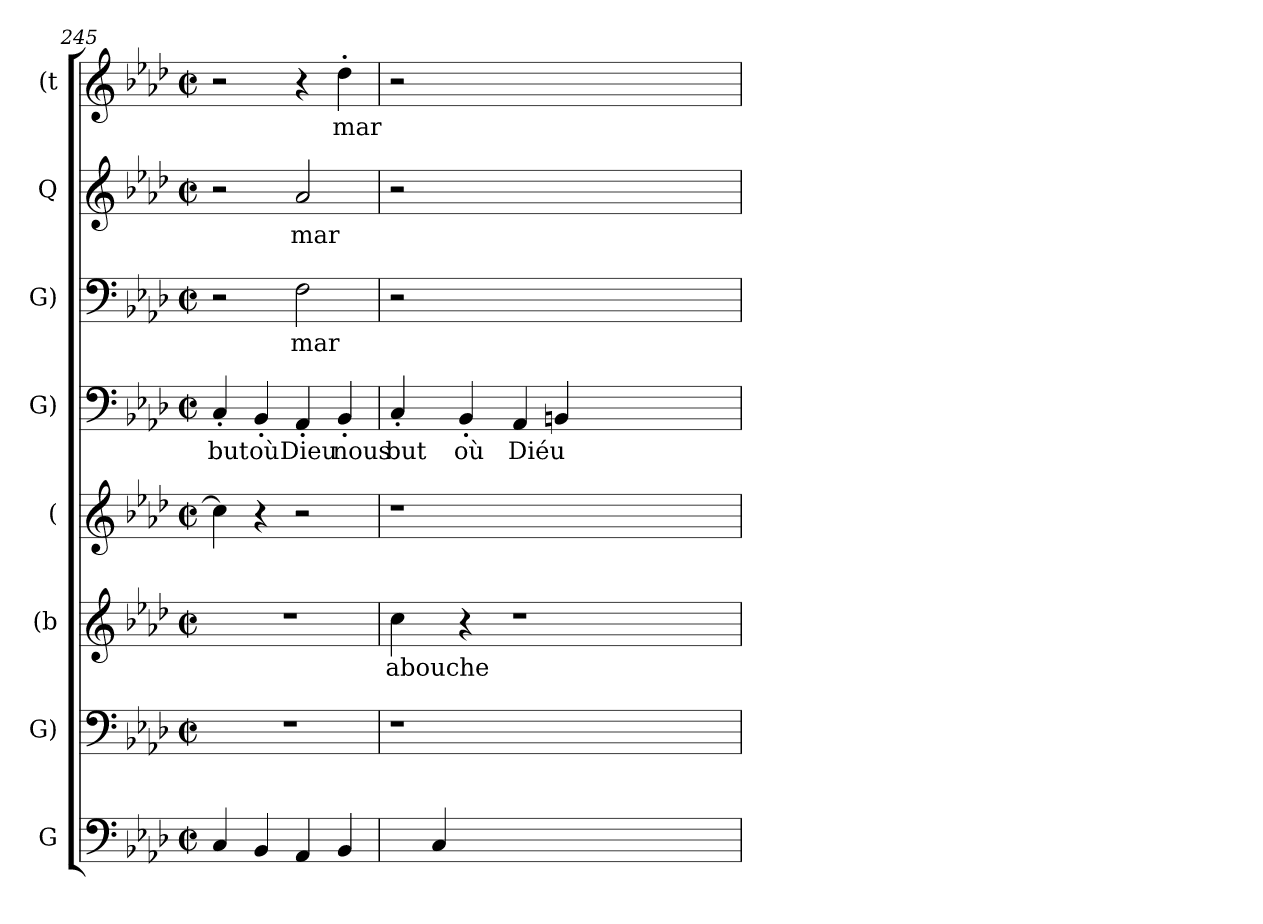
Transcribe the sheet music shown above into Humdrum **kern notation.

**kern	**kern	**kern	**text	**kern	**kern	**text	**kern	**text	**kern	**text	**kern	**text
*part8	*part7	*part6	*part6	*part5	*part4	*part4	*part3	*part3	*part2	*part2	*part1	*part1
*staff8	*staff7	*staff6	*staff6	*staff5	*staff4	*staff4	*staff3	*staff3	*staff2	*staff2	*staff1	*staff1
*I"G	*I"G)	*I"(b	*	*I"(	*I"G)	*	*I"G)	*	*I"Q	*	*I"(t	*
*clefF4	*clefF4	*clefG2	*	*clefG2	*clefF4	*	*clefF4	*	*clefG2	*	*clefG2	*
*k[b-e-a-d-]	*k[b-e-a-d-]	*k[b-e-a-d-]	*	*k[b-e-a-d-]	*k[b-e-a-d-]	*	*k[b-e-a-d-]	*	*k[b-e-a-d-]	*	*k[b-e-a-d-]	*
*M2/2	*M2/2	*M2/2	*	*M2/2	*M2/2	*	*M2/2	*	*M2/2	*	*M2/2	*
*met(c|)	*met(c|)	*met(c|)	*	*met(c|)	*met(c|)	*	*met(c|)	*	*met(c|)	*	*met(c|)	*
=245	=245	=245	=245	=245	=245	=245	=245	=245	=245	=245	=245	=245
4Ci/	1r	1r	.	4cci\]	4C'<i/	but	2r	.	2r	.	2r	.
4BB-i/	.	.	.	4r	4BB-'<i/	où	.	.	.	.	.	.
4AA-i/	.	.	.	2r	4AA-'<i/	Dieu	2Fi\	mar-	2a-i/	mar-	4r	.
4BB-i/	.	.	.	.	4BB-'<i/	nous	.	.	.	.	4dd-'>i\	mar-
!!LO:PB:g=z
=246	=246	=246	=246	=246	=246	=246	=246	=246	=246	=246	=246	=246
4ryy	1r	4cci\	abouche	1r	4C'<i/	but	2r	.	2r	.	2r	.
4Ci/	.	8ryy	.	.	8ryy	.	.	.	.	.	.	.
.	.	4r	.	.	4BB-'<i/	où	.	.	.	.	.	.
2ryy	.	.	.	.	.	.	2ryy	.	2ryy	.	2ryy	.
.	.	1r	.	.	4AA-i/	Diéu	.	.	.	.	.	.
.	.	.	.	.	4BBj/	.	.	.	.	.	.	.
1ryy	1ryy	.	.	1ryy	.	.	1ryy	.	1ryy	.	1ryy	.
.	.	.	.	.	8ryy	.	.	.	.	.	.	.
.	.	.	.	.	2.ryy	.	.	.	.	.	.	.
.	.	4.ryy	.	.	.	.	.	.	.	.	.	.
=	=	=	=	=	=	=	=	=	=	=	=	=
*-	*-	*-	*-	*-	*-	*-	*-	*-	*-	*-	*-	*-
